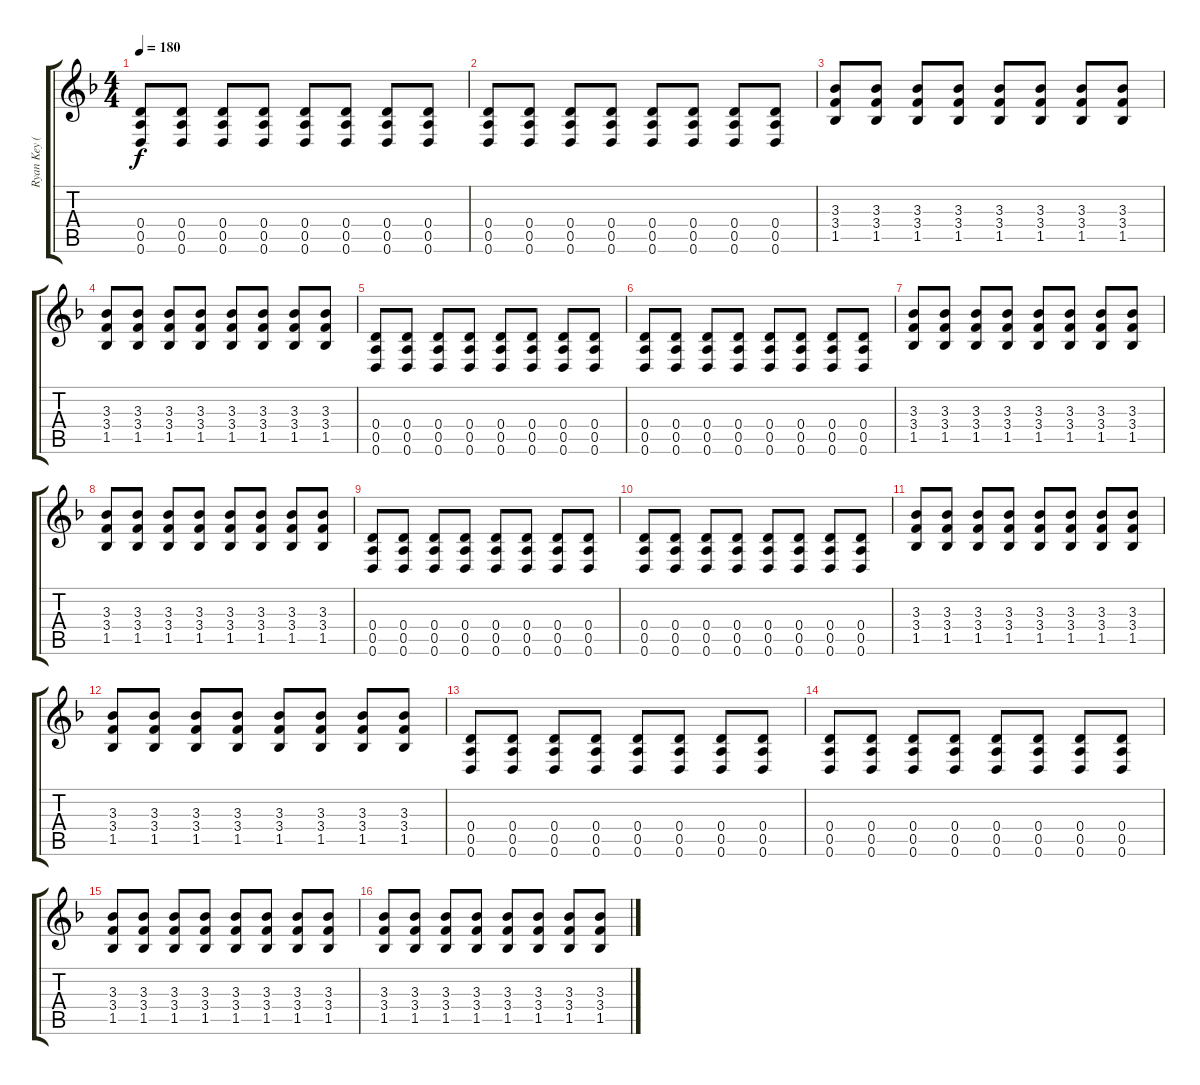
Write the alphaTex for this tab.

\track ("Ryan Key (Guitar 1)" "Ryan Key (") {instrument distortionguitar}
\staff {score tabs}
\tuning (E4 B3 G3 D3 A2 D2) {hide}
\ts (4 4)
\tempo 180
\clef g2
\ks f
(0.4 0.5 0.6).8{dy f volume 10 instrument distortionguitar} (0.4 0.5 0.6).8 (0.4 0.5 0.6).8 (0.4 0.5 0.6).8 (0.4 0.5 0.6).8 (0.4 0.5 0.6).8 (0.4 0.5 0.6).8 (0.4 0.5 0.6).8 |
(0.4 0.5 0.6).8{volume 10 instrument distortionguitar} (0.4 0.5 0.6).8 (0.4 0.5 0.6).8 (0.4 0.5 0.6).8 (0.4 0.5 0.6).8 (0.4 0.5 0.6).8 (0.4 0.5 0.6).8 (0.4 0.5 0.6).8 |
(3.3 3.4 1.5).8 (3.3 3.4 1.5).8 (3.3 3.4 1.5).8 (3.3 3.4 1.5).8 (3.3 3.4 1.5).8 (3.3 3.4 1.5).8 (3.3 3.4 1.5).8 (3.3 3.4 1.5).8 |
(3.3 3.4 1.5).8 (3.3 3.4 1.5).8 (3.3 3.4 1.5).8 (3.3 3.4 1.5).8 (3.3 3.4 1.5).8 (3.3 3.4 1.5).8 (3.3 3.4 1.5).8 (3.3 3.4 1.5).8 |
(0.4 0.5 0.6).8{volume 10 instrument distortionguitar} (0.4 0.5 0.6).8 (0.4 0.5 0.6).8 (0.4 0.5 0.6).8 (0.4 0.5 0.6).8 (0.4 0.5 0.6).8 (0.4 0.5 0.6).8 (0.4 0.5 0.6).8 |
(0.4 0.5 0.6).8{volume 10 instrument distortionguitar} (0.4 0.5 0.6).8 (0.4 0.5 0.6).8 (0.4 0.5 0.6).8 (0.4 0.5 0.6).8 (0.4 0.5 0.6).8 (0.4 0.5 0.6).8 (0.4 0.5 0.6).8 |
(3.3 3.4 1.5).8 (3.3 3.4 1.5).8 (3.3 3.4 1.5).8 (3.3 3.4 1.5).8 (3.3 3.4 1.5).8 (3.3 3.4 1.5).8 (3.3 3.4 1.5).8 (3.3 3.4 1.5).8 |
(3.3 3.4 1.5).8 (3.3 3.4 1.5).8 (3.3 3.4 1.5).8 (3.3 3.4 1.5).8 (3.3 3.4 1.5).8 (3.3 3.4 1.5).8 (3.3 3.4 1.5).8 (3.3 3.4 1.5).8 |
(0.4 0.5 0.6).8{volume 10 instrument distortionguitar} (0.4 0.5 0.6).8 (0.4 0.5 0.6).8 (0.4 0.5 0.6).8 (0.4 0.5 0.6).8 (0.4 0.5 0.6).8 (0.4 0.5 0.6).8 (0.4 0.5 0.6).8 |
(0.4 0.5 0.6).8{volume 10 instrument distortionguitar} (0.4 0.5 0.6).8 (0.4 0.5 0.6).8 (0.4 0.5 0.6).8 (0.4 0.5 0.6).8 (0.4 0.5 0.6).8 (0.4 0.5 0.6).8 (0.4 0.5 0.6).8 |
(3.3 3.4 1.5).8 (3.3 3.4 1.5).8 (3.3 3.4 1.5).8 (3.3 3.4 1.5).8 (3.3 3.4 1.5).8 (3.3 3.4 1.5).8 (3.3 3.4 1.5).8 (3.3 3.4 1.5).8 |
(3.3 3.4 1.5).8 (3.3 3.4 1.5).8 (3.3 3.4 1.5).8 (3.3 3.4 1.5).8 (3.3 3.4 1.5).8 (3.3 3.4 1.5).8 (3.3 3.4 1.5).8 (3.3 3.4 1.5).8 |
(0.4 0.5 0.6).8{volume 10 instrument distortionguitar} (0.4 0.5 0.6).8 (0.4 0.5 0.6).8 (0.4 0.5 0.6).8 (0.4 0.5 0.6).8 (0.4 0.5 0.6).8 (0.4 0.5 0.6).8 (0.4 0.5 0.6).8 |
(0.4 0.5 0.6).8{volume 10 instrument distortionguitar} (0.4 0.5 0.6).8 (0.4 0.5 0.6).8 (0.4 0.5 0.6).8 (0.4 0.5 0.6).8 (0.4 0.5 0.6).8 (0.4 0.5 0.6).8 (0.4 0.5 0.6).8 |
(3.3 3.4 1.5).8 (3.3 3.4 1.5).8 (3.3 3.4 1.5).8 (3.3 3.4 1.5).8 (3.3 3.4 1.5).8 (3.3 3.4 1.5).8 (3.3 3.4 1.5).8 (3.3 3.4 1.5).8 |
(3.3 3.4 1.5).8 (3.3 3.4 1.5).8 (3.3 3.4 1.5).8 (3.3 3.4 1.5).8 (3.3 3.4 1.5).8 (3.3 3.4 1.5).8 (3.3 3.4 1.5).8 (3.3 3.4 1.5).8
